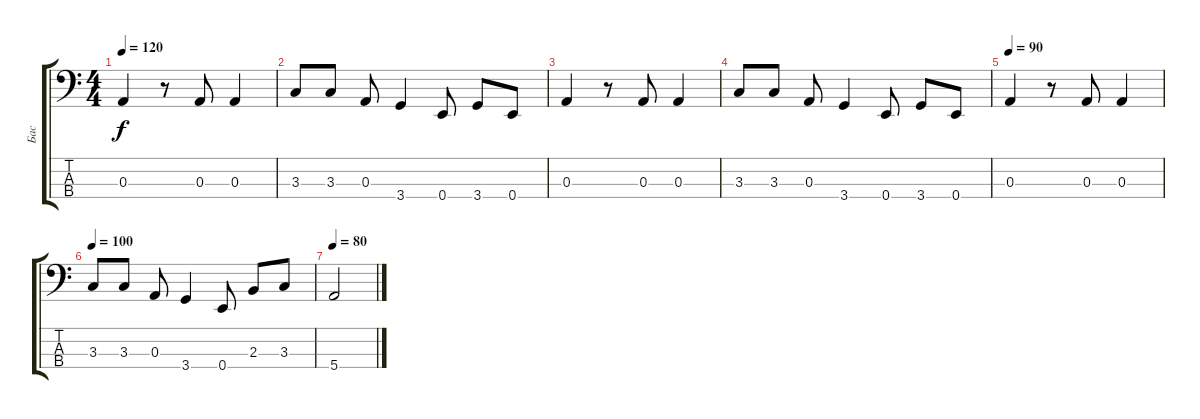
\track ("Бас" "Бас") {instrument electricbasspick}
\staff {score tabs}
\tuning (G2 D2 A1 E1) {hide}
\ts (4 4)
\tempo 120
\clef f4
\ks c
0.3.4{dy f} r.8 0.3.8 0.3.4 |
3.3.8 3.3.8 0.3.8 3.4.4 0.4.8 3.4.8 0.4.8 |
0.3.4 r.8 0.3.8 0.3.4 |
3.3.8 3.3.8 0.3.8 3.4.4 0.4.8 3.4.8 0.4.8 |
\tempo 90
0.3.4 r.8 0.3.8 0.3.4 |
\tempo 85
\tempo 100
3.3.8 3.3.8 0.3.8 3.4.4 0.4.8 2.3.8 3.3.8 |
\tempo 80
5.4.2
